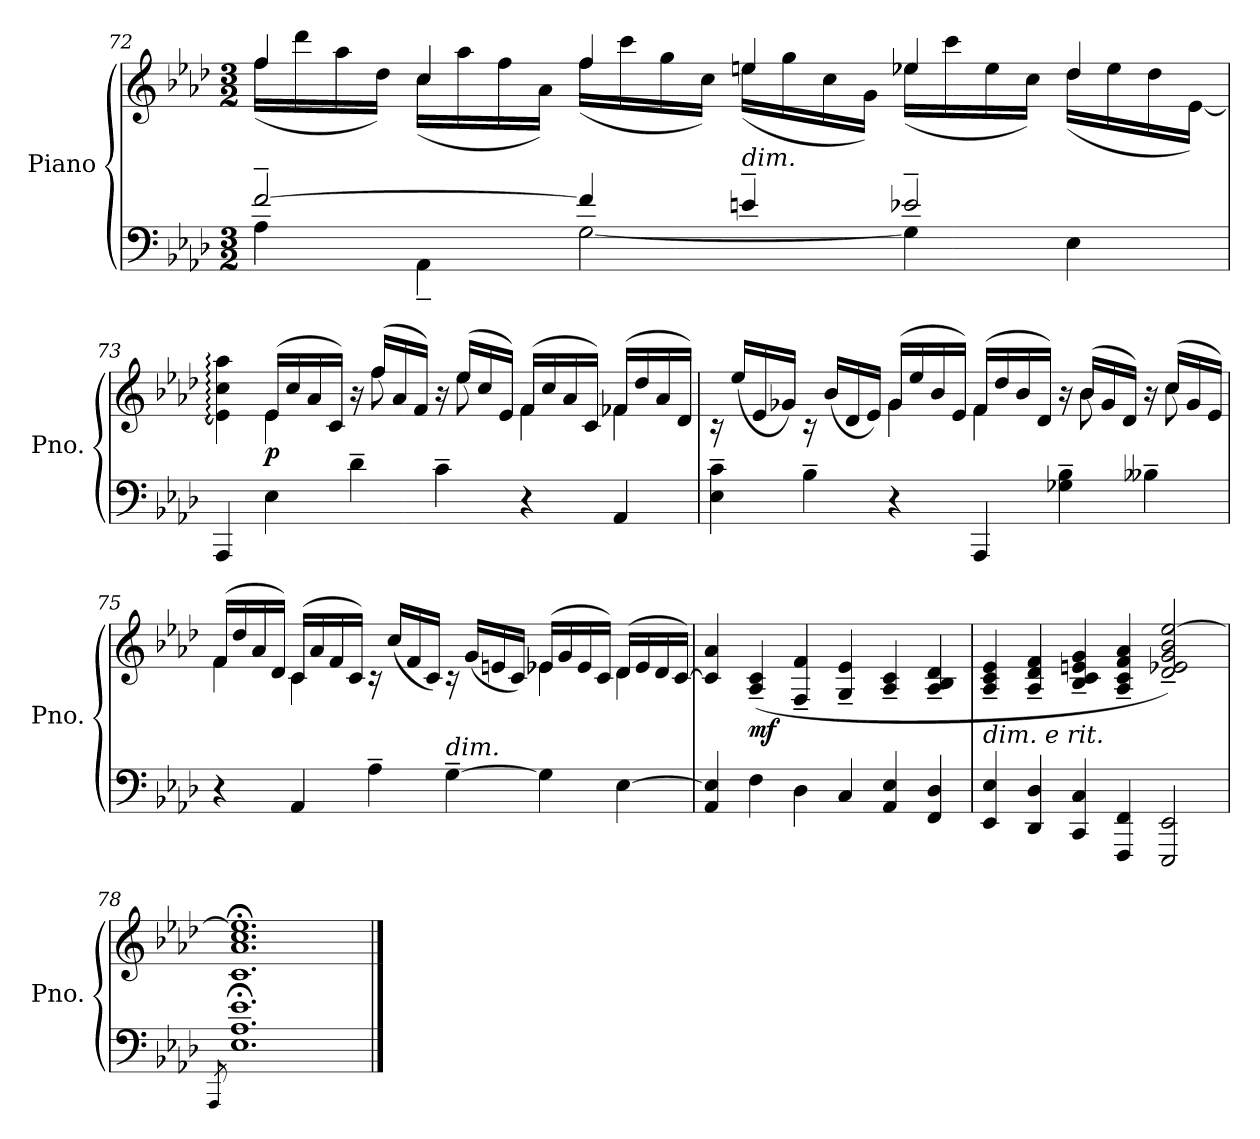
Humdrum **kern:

**kern	**kern	**dynam
*part1	*part1	*part1
*staff2	*staff1	*staff1/2
*I"Piano	*	*
*I'Pno.	*	*
!!LO:LB:g=z
*clefF4	*clefG2	*
*k[b-e-a-d-]	*k[b-e-a-d-]	*
*M3/2	*M3/2	*
=72	=72	=72
*^	*^	*
[2f~/	4A-\	4ff/	(>16ff\LL	.
.	.	.	16ddd-\	.
.	.	.	16aa-\	.
.	.	.	16dd-\JJ)	.
.	4AA-~\	4cc/	(>16cc\LL	.
.	.	.	16aa-\	.
.	.	.	16ff\	.
.	.	.	16a-\JJ)	.
4f/]	[2G\	4ff/	(>16ff\LL	.
.	.	.	16ccc\	.
.	.	.	16gg\	.
.	.	.	16cc\JJ)	.
!LO:TX:a:i:t=dim.	!	!	!	!
4en~/	.	4een/	(>16ee\LL	.
.	.	.	16gg\	.
.	.	.	16cc\	.
.	.	.	16g\JJ)	.
2e-X~/	4G\]	4ee-X/	(>16ee-\LL	.
.	.	.	16ccc\	.
.	.	.	16ee-\	.
.	.	.	16cc\JJ)	.
.	4E-\	4dd-/	(>16dd-\LL	.
.	.	.	16ee-\	.
.	.	.	16dd-\	.
.	.	.	[16e-\JJ)	.
*v	*v	*	*	*
=73	=73	=73	=73
4AAA-/	4e-\]: 4cc\: 4aa-\:	4ryy	.
!	!	!	!LO:DY:b
4E-\	(16e-/LL	4e-\	p
.	16cc/	.	.
.	16a-/	.	.
.	16c/JJ)	.	.
4d-~\	16r	16ryy	.
.	(16ff/LL	8ff\	.
.	16a-/	.	.
.	16f/JJ)	16ryy	.
4c~\	16r	16ryy	.
.	(16ee-/LL	8ee-\	.
.	16cc/	.	.
.	16e-/JJ)	16ryy	.
4r	(16f/LL	4f\	.
.	16cc/	.	.
.	16a-/	.	.
.	16c/JJ)	.	.
4AA-/	(16f-X/LL	4f-\	.
.	16dd-/	.	.
.	16a-/	.	.
.	16d-/JJ)	.	.
!!LO:LB:g=z	!!
=74	=74	=74	=74
4E-\~ 4c\~	16rc	2ryy	.
.	(16ee-/LL	.	.
.	16e-/	.	.
.	16g-X/JJ)	.	.
4B-~\	16rc	.	.
.	(16b-/LL	.	.
.	16d-/	.	.
.	16e-/JJ)	.	.
4r	(16g-/LL	4g-\	.
.	16ee-/	.	.
.	16b-/	.	.
.	16e-/JJ)	.	.
4AAA-/	(16f/LL	4f\	.
.	16dd-/	.	.
.	16b-/	.	.
.	16d-/JJ)	.	.
4G-X\~ 4B-\~	16r	16ryy	.
.	(16b-/LL	8b-\	.
.	16g-/	.	.
.	16d-/JJ)	16ryy	.
4B--X~\	16r	16ryy	.
.	(16cc/LL	8cc\	.
.	16g-/	.	.
.	16e-/JJ)	16ryy	.
=75	=75	=75	=75
4r	(16f/LL	4f\	.
.	16dd-/	.	.
.	16a-/	.	.
.	16d-/JJ)	.	.
4AA-/	(16c/LL	4c\	.
.	16a-/	.	.
.	16f/	.	.
.	16c/JJ)	.	.
4A-~\	16rc	2ryy	.
.	(16cc/LL	.	.
.	16f/	.	.
.	16c/JJ)	.	.
!LO:TX:a:i:t=dim.	!	!	!
[4G~\	16rc	.	.
.	(16g/LL	.	.
.	16en/	.	.
.	16c/JJ)	.	.
4G\]	(16e-X/LL	4e-\	.
.	16g/	.	.
.	16e-/	.	.
.	16c/JJ)	.	.
[4E-\	(16d-/LL	4d-\	.
.	16e-/	.	.
.	16d-/	.	.
.	[16c/JJ)	.	.
*	*v	*v	*
!!LO:LB:g=z
=76	=76	=76
4AA-/ 4E-/]	4c/] 4a-/	.
!	!	!LO:DY:b
4F\	(4A-/~ 4c/~	mf
4D-\	4F/~ 4f/~	.
4C/	4G/~ 4e-/~	.
4AA-/ 4E-/	4A-/~ 4c/~	.
4FF/ 4D-/	4A-/~ 4B-/~ 4d-/~	.
=77	=77	=77
!LO:TX:a:i:t=dim. e rit.	!	!
4EE-/ 4E-/	4A-/~ 4c/~ 4e-/~	.
4DD-/ 4D-/	4A-/~ 4d-/~ 4f/~	.
4CC/ 4C/	4B-/~ 4c/~ 4en/~ 4g/~	.
4FFF/ 4FF/	4A-/~ 4c/~ 4f/~ 4a-/~	.
2EEE-/ 2EE-/	2d-/~ 2e-X/~ 2g/~ 2b-/~ [2ee-/~)	.
=78	=78	=78
8qAAA-/	.	.
1.E-;< 1.A-;< 1.e-;<	1.c;< 1.a-;< 1.cc;< 1.ee-];<	.
==	==	==
*-	*-	*-
